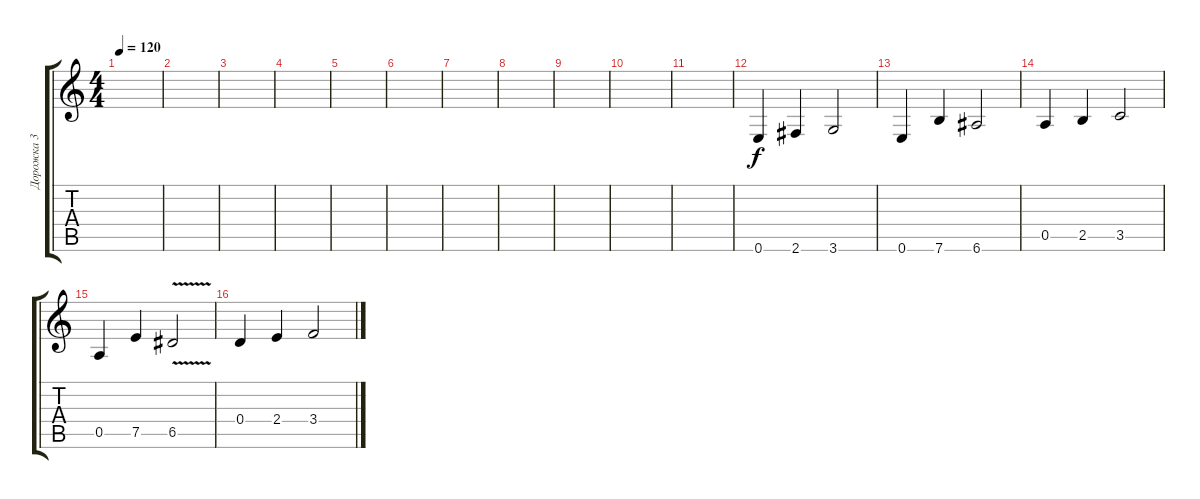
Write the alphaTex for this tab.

\track ("Дорожка 3" "Дорожка 3") {instrument acousticguitarsteel}
\staff {score tabs}
\tuning (E4 B3 G3 D3 A2 E2) {hide}
\ts (4 4)
\tempo 120
\clef g2
\ks c
|
|
|
|
|
|
|
|
|
|
|
0.6.4 2.6.4 3.6.2 |
0.6.4 7.6.4 6.6.2 |
0.5.4 2.5.4 3.5.2 |
0.5.4 7.5.4 6.5{v}.2 |
0.4.4 2.4.4 3.4.2
